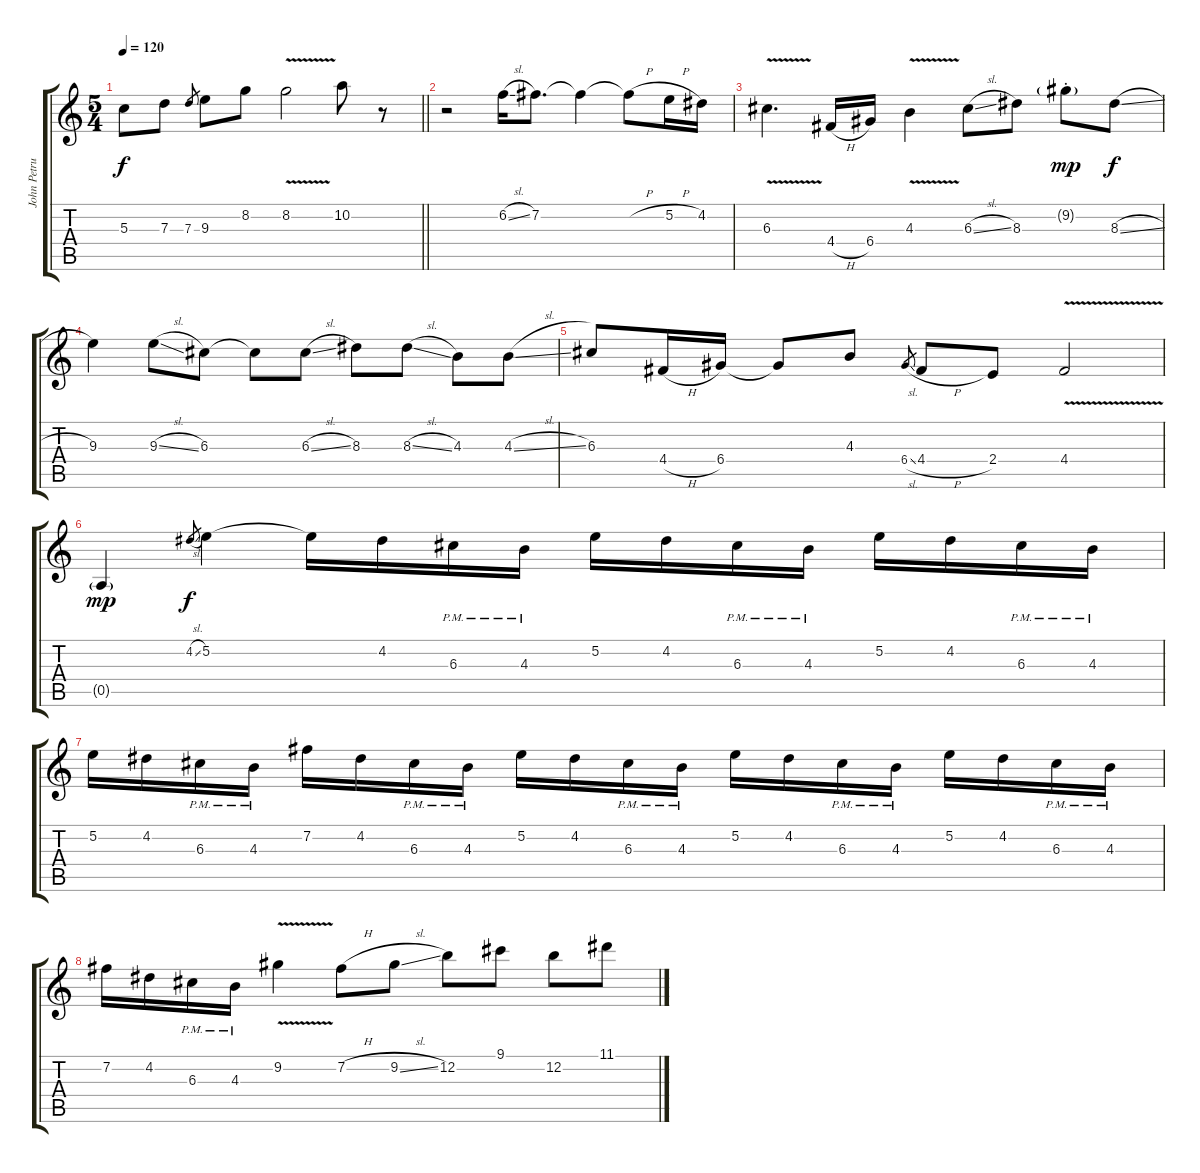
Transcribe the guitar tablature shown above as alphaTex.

\track ("John Petrucci" "John Petru") {instrument distortionguitar}
\staff {score tabs}
\tuning (E4 B3 G3 D3 A2 E2) {hide}
\ts (5 4)
\tempo 120
\clef g2
\barLineRight lightlight
\ks c
5.3.8{dy f} 7.3.8 7.3.8{gr} 9.3.8 8.2.8 8.2{v}.2 10.2.8 r.8 |
r.2 6.2{sl}.16 7.2.8{d} 7.2{t}.4 7.2{h t}.8 5.2{h}.16 4.2.16 |
6.3{v}.4{d} 4.4{h}.16 6.4.16 4.3{v}.4 6.3{sl}.8 8.3.8 9.2{g st}.8{dy mp} 8.3{sl}.8{dy f} |
9.3.4 9.3{sl}.8 6.3.8 6.3{t}.8 6.3{sl}.8 8.3.8 8.3{sl}.8 4.3.8 4.3{sl}.8 |
6.3.8 4.4{h}.16 6.4.16 6.4{t}.8 4.3.8 6.4{sl}.8{gr} 4.4{h}.8 2.4.8 4.4{v}.2 |
0.5{g}.4{dy mp} 4.2{sl}.8{gr dy f} 5.2.4 5.2{t}.16 4.2.16 6.3{pm}.16 4.3{pm}.16 5.2.16 4.2.16 6.3{pm}.16 4.3{pm}.16 5.2.16 4.2.16 6.3{pm}.16 4.3{pm}.16 |
5.2.16 4.2.16 6.3{pm}.16 4.3{pm}.16 7.2.16 4.2.16 6.3{pm}.16 4.3{pm}.16 5.2.16 4.2.16 6.3{pm}.16 4.3{pm}.16 5.2.16 4.2.16 6.3{pm}.16 4.3{pm}.16 5.2.16 4.2.16 6.3{pm}.16 4.3{pm}.16 |
7.2.16 4.2.16 6.3{pm}.16 4.3{pm}.16 9.2{v}.4 7.2{h}.8 9.2{sl}.8 12.2.8 9.1.8 12.2.8 11.1.8
